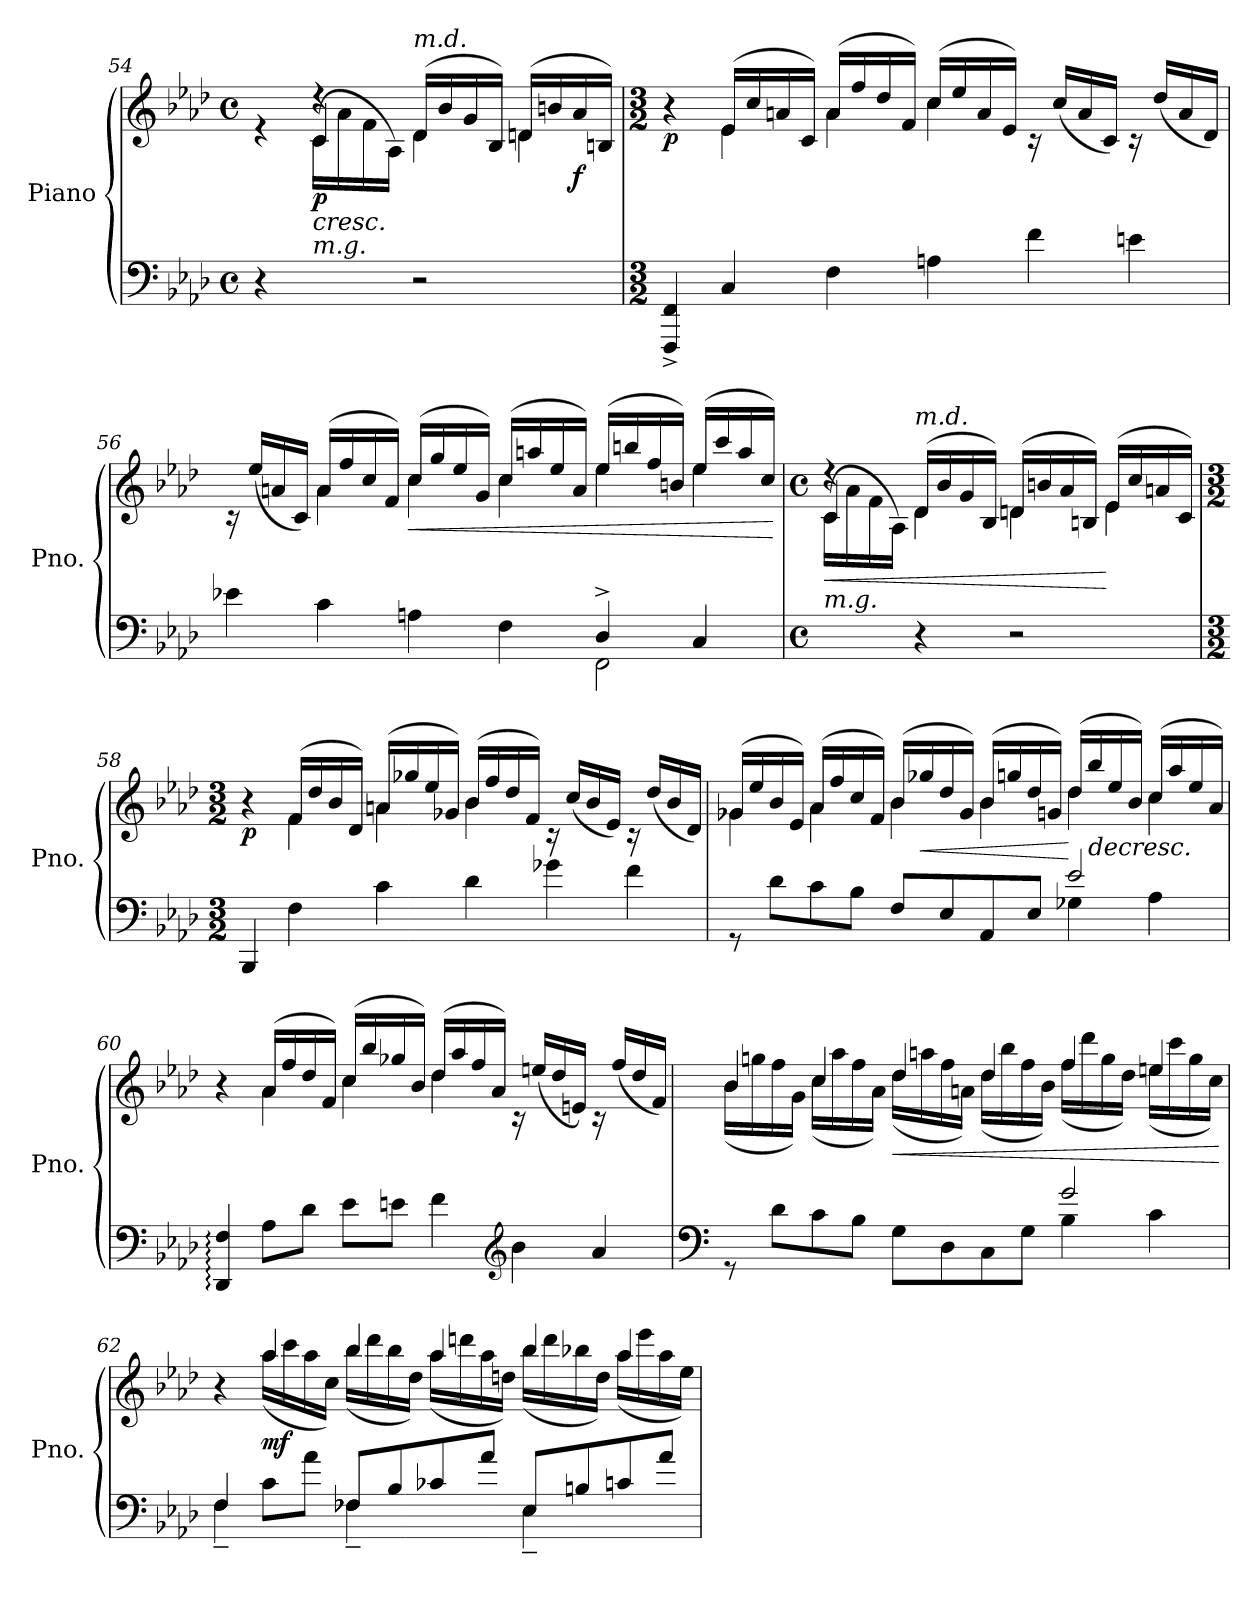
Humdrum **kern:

**kern	**kern	**dynam
*part1	*part1	*part1
*staff2	*staff1	*staff1/2
*I"Piano	*	*
*I'Pno.	*	*
!!LO:LB:g=z
*clefF4	*clefG2	*
*k[b-e-a-d-]	*k[b-e-a-d-]	*
*M4/4	*M4/4	*
*met(c)	*met(c)	*
=54	=54	=54
*^	*^	*
*	*	*	*^	*
*	*	*	*	*^	*
4r	4ryy	4re	2ryy	4ryy	4ryy	.
!LO:TX:a:i:t=m.g.	!	!	!	!	!	!
!	!	!	!	!	!	!LO:HP:b
!	!	!	!	!	!	!LO:DY:n=1:b
4ryy	4ryy	4rdd	.	(>16c\LL	4c/	< p
.	.	.	.	16a-\	.	.
.	.	.	.	16f\	.	.
.	.	.	.	16A-\JJ)	.	.
!	!	!LO:TX:a:i:t=m.d.	!	!	!	!
2r	2ryy	(16d-/LL	4d-\	2ryy	2ryy	.
.	.	16b-/	.	.	.	.
.	.	16g/	.	.	.	.
.	.	16B-/JJ)	.	.	.	.
.	.	(16dn/LL	4d\	.	.	.
.	.	16bn/	.	.	.	.
!	!	!	!	!	!	!LO:DY:n=2:b
.	.	16a-/	.	.	.	f
.	.	16Bn/JJ)	.	.	.	.
*v	*v	*	*	*	*	*
*	*v	*v	*v	*v	*
=55	=55	=55
*M3/2	*M3/2	*
*	*^	*
!	!	!	!LO:DY:b
4FFF/^ 4FF/^	4r	4ryy	p
4C/	(16e-/LL	4e-\	.
.	16cc/	.	.
.	16an/	.	.
.	16c/JJ)	.	.
4F\	(16a/LL	4a\	.
.	16ff/	.	.
.	16dd-/	.	.
.	16f/JJ)	.	.
4An\	(16cc/LL	4cc\	.
.	16ee-/	.	.
.	16a/	.	.
.	16e-/JJ)	.	.
4f\	16rc	2ryy	.
.	(16cc/LL	.	.
.	16a/	.	.
.	16c/JJ)	.	.
4en\	16rc	.	.
.	(16dd-/LL	.	.
.	16a/	.	.
.	16d-/JJ)	.	.
!!LO:LB:g=z	!!
=56	=56	=56	=56
*^	*	*	*
4e-X\	1ryy	16rc	4ryy	.
.	.	(16ee-/LL	.	.
.	.	16an/	.	.
.	.	16c/JJ)	.	.
4c\	.	(16a/LL	4a\	.
.	.	16ff/	.	.
.	.	16cc/	.	.
.	.	16f/JJ)	.	.
!	!	!	!	!LO:HP:b
4An\	.	(16cc/LL	4cc\	<
.	.	16gg/	.	.
.	.	16ee-/	.	.
.	.	16g/JJ)	.	.
4F\	.	(16cc/LL	4cc\	.
.	.	16aan/	.	.
.	.	16ee-/	.	.
.	.	16a/JJ)	.	.
4D-^/	2FF\	(16ee-/LL	4ee-\	.
.	.	16bbn/	.	.
.	.	16ff/	.	.
.	.	16bn/JJ)	.	.
4C/	.	(16ee-/LL	4ee-\	.
.	.	16ccc/	.	.
.	.	16aa/	.	.
.	.	16cc/JJ)	.	.
*v	*v	*	*	*
*	*v	*v	*
.	.	[
=57	=57	=57
*M4/4	*M4/4	*
*met(c)	*met(c)	*
*^	*	*
!LO:TX:a:i:t=m.g.	!	!	!
!	!	!	!LO:HP:b
*	*	*^	*
*	*	*	*^	*
*	*	*	*	*^	*
4ryy	4ryy	4rdd	4ryy	(>16c\LL	4c/	<
.	.	.	.	16a-\	.	.
.	.	.	.	16f\	.	.
.	.	.	.	16A-\JJ)	.	.
!	!	!LO:TX:a:i:t=m.d.	!	!	!	!
4r	4ryy	(16d-/LL	4d-\	2.ryy	2.ryy	.
.	.	16b-/	.	.	.	.
.	.	16g/	.	.	.	.
.	.	16B-/JJ)	.	.	.	.
2r	2ryy	(16dn/LL	4d\	.	.	.
.	.	16bn/	.	.	.	.
.	.	16a-/	.	.	.	.
.	.	16Bn/JJ)	.	.	.	.
.	.	(16e-/LL	4e-\	.	.	[
.	.	16cc/	.	.	.	.
.	.	16an/	.	.	.	.
.	.	16c/JJ)	.	.	.	.
*v	*v	*	*	*	*	*
*	*v	*v	*v	*v	*
!!LO:PB:g=z
=58	=58	=58
*M3/2	*M3/2	*
*	*^	*
!	!	!	!LO:DY:b
4BBB-/	4r	4ryy	p
4F\	(16f/LL	4f\	.
.	16dd-/	.	.
.	16b-/	.	.
.	16d-/JJ)	.	.
4c\	(16an/LL	4a\	.
.	16gg-X/	.	.
.	16ee-/	.	.
.	16g-X/JJ)	.	.
4d-\	(16b-/LL	4b-\	.
.	16ff/	.	.
.	16dd-/	.	.
.	16f/JJ)	.	.
4g-X\	16rc	2ryy	.
.	(16cc/LL	.	.
.	16b-/	.	.
.	16e-/JJ)	.	.
4f\	16rc	.	.
.	(16dd-/LL	.	.
.	16b-/	.	.
.	16d-/JJ)	.	.
=59	=59	=59	=59
*^	*	*	*
8rGG	1ryy	(16g-X/LL	4g-\	.
.	.	16ee-/	.	.
8d-\L	.	16b-/	.	.
.	.	16e-/JJ)	.	.
8c\	.	(16a-/LL	4a-\	.
.	.	16ff/	.	.
8B-\J	.	16cc/	.	.
.	.	16f/JJ)	.	.
8F/L	.	(16b-/LL	4b-\	.
!	!	!	!	!LO:HP:b
.	.	16gg-X/	.	<
8E-/	.	16dd-/	.	.
.	.	16g-/JJ)	.	.
8AA-/	.	(16b-/LL	4b-\	.
.	.	16ggn/	.	.
8E-/J	.	16dd-/	.	.
.	.	16gn/JJ)	.	.
2e-/	4G-X\	(16dd-/LL	4dd-\	[
!	!	!	!	!LO:HP:b
.	.	16bb-/	.	>
.	.	16ee-/	.	.
.	.	16b-/JJ)	.	.
.	4A-\	(16cc/LL	4cc\	[
.	.	16aa-/	.	.
.	.	16ee-/	.	.
.	.	16a-/JJ)	.	.
*v	*v	*	*	*
!!LO:LB:g=z	!!
=60	=60	=60	=60
4DD-/: 4F/:	4r	4ryy	.
8A-\L	(16a-/LL	4a-\	.
.	16ff/	.	.
8d-\J	16dd-/	.	.
.	16f/JJ)	.	.
8e-\L	(16cc/LL	4cc\	.
.	16bb-/	.	.
8en\J	16gg-X/	.	.
.	16b-/JJ)	.	.
4f\	(16dd-/LL	4dd-\	.
.	16aa-/	.	.
.	16ff/	.	.
.	16a-/JJ)	.	.
*clefG2	*	*	*
4b-\	16rc	2ryy	.
.	(16een/LL	.	.
.	16dd-/	.	.
.	16en/JJ)	.	.
4a-/	16rc	.	.
.	(16ff/LL	.	.
.	16dd-/	.	.
.	16f/JJ)	.	.
=61	=61	=61	=61
*clefF4	*	*	*
*^	*	*	*
8rGG	1ryy	4b-/	(>16b-\LL	.
.	.	.	16ggn\	.
8d-\L	.	.	16ff\	.
.	.	.	16g\JJ)	.
8c\	.	4cc/	(>16cc\LL	.
.	.	.	16aa-\	.
8B-\J	.	.	16ff\	.
.	.	.	16a-\JJ)	.
!	!	!	!	!LO:HP:b
8G\L	.	4dd-/	(>16dd-\LL	<
.	.	.	16aan\	.
8D-\	.	.	16ff\	.
.	.	.	16an\JJ)	.
8C\	.	4dd-/	(>16dd-\LL	.
.	.	.	16bb-\	.
8G\J	.	.	16ff\	.
.	.	.	16b-\JJ)	.
2g/	4B-\	4ff/	(>16ff\LL	]
.	.	.	16ddd-\	.
.	.	.	16gg\	.
.	.	.	16dd-\JJ)	.
.	4c\	4een/	(>16ee\LL	.
.	.	.	16ccc\	.
.	.	.	16gg\	.
.	.	.	16cc\JJ)	.
*v	*v	*	*	*
*	*v	*v	*
.	.	[
!!LO:LB:g=z
=62	=62	=62
*^	*^	*
4F/	4F~\	4r	4ryy	.
!	!	!	!	!LO:DY:b
8c\L	4ryy	4aa-/	(>16aa-\LL	mf
.	.	.	16ccc\	.
8a-\J	.	.	16aa-\	.
.	.	.	16cc\JJ)	.
8F-X/L	4F-~\	4bb-/	(>16bb-\LL	.
.	.	.	16ddd-\	.
8B-/	.	.	16bb-\	.
.	.	.	16dd-\JJ)	.
8c-X/	4ryy	4aa-/	(>16aa-\LL	.
.	.	.	16dddn\	.
8a-/J	.	.	16aa-\	.
.	.	.	16ddn\JJ)	.
8E-/L	4E-~\	4bb-/	(>16bb-\LL	.
.	.	.	16ddd\	.
8Bn/	.	.	16bb-X\	.
.	.	.	16dd\JJ)	.
8cn/	4ryy	4aa-/	(>16aa-\LL	.
.	.	.	16eee-\	.
8a-/J	.	.	16aa-\	.
.	.	.	16ee-\JJ)	.
*v	*v	*	*	*
*	*v	*v	*
=	=	=
*-	*-	*-
